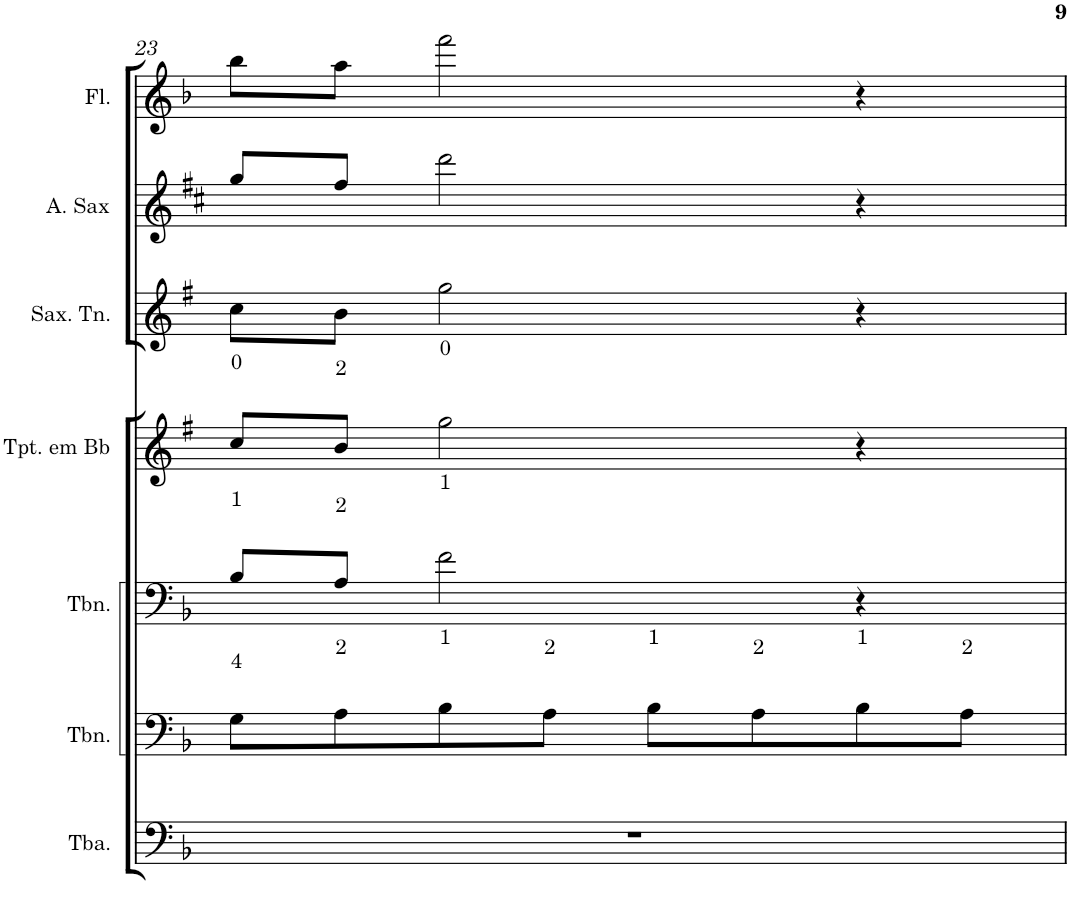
**kern	**kern	**kern	**kern	**kern	**kern	**kern
*part7	*part6	*part5	*part4	*part3	*part2	*part1
*staff7	*staff6	*staff5	*staff4	*staff3	*staff2	*staff1
*I"Tuba	*I"Trombone - harmonia	*I"Trombone	*I"Trompete em Bb	*I"Saxofone Tenor	*I"Saxofone Alto	*I"Flauta Transversal
*I'Tba.	*I'Tbn.	*I'Tbn.	*I'Tpt. em Bb	*I'Sax. Tn.	*	*I'Fl.
!!LO:PB:g=z
*clefF4	*clefF4	*clefF4	*clefG2	*clefG2	*clefG2	*clefG2
*	*	*	*Trd1c2	*Trd8c14	*Trd5c9	*
*k[b-]	*k[b-]	*k[b-]	*k[f#]	*k[f#]	*k[f#c#]	*k[b-]
*M4/4	*M4/4	*M4/4	*M4/4	*M4/4	*M4/4	*M4/4
=23	=23	=23	=23	=23	=23	=23
1r	8G\L	8B-/L	8cc/L	8cc\L	8gg/L	8bb-\L
.	8A\	8A/J	8b/J	8b\J	8ff#/J	8aa\J
.	8B-\	2f\	2gg\	2gg\	2ddd\	2fff\
.	8A\J	.	.	.	.	.
.	8B-\L	.	.	.	.	.
.	8A\	.	.	.	.	.
.	8B-\	4r	4r	4r	4r	4r
.	8A\J	.	.	.	.	.
=	=	=	=	=	=	=
*-	*-	*-	*-	*-	*-	*-
